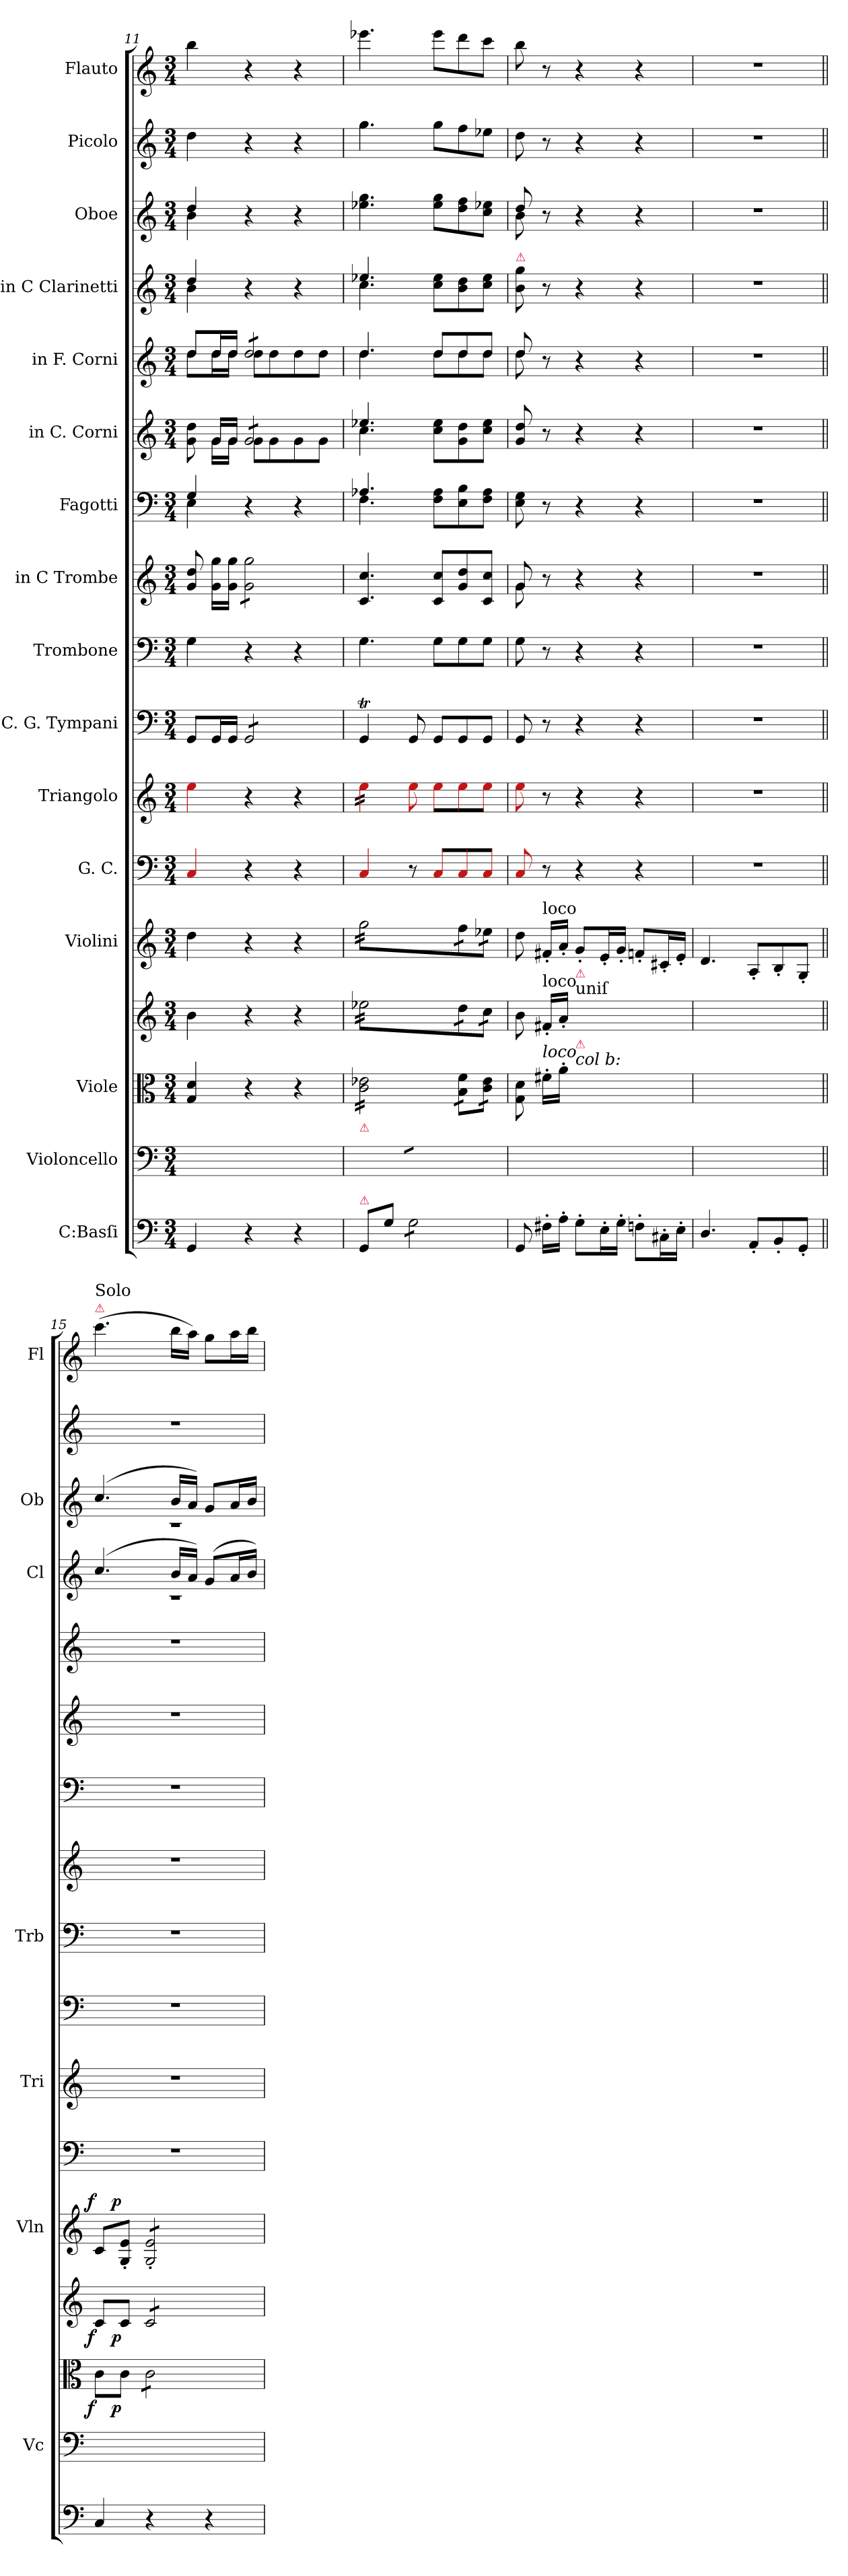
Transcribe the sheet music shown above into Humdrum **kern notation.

**kern	**kern	**kern	**dynam	**kern	**dynam	**kern	**dynam	**kern	**kern	**kern	**kern	**kern	**kern	**kern	**kern	**kern	**kern	**kern	**kern
*part17	*part16	*part15	*part15	*part14	*part14	*part13	*part13	*part12	*part11	*part10	*part9	*part8	*part7	*part6	*part5	*part4	*part3	*part2	*part1
*staff17	*staff16	*staff15	*staff15	*staff14	*staff14	*staff13	*staff13	*staff12	*staff11	*staff10	*staff9	*staff8	*staff7	*staff6	*staff5	*staff4	*staff3	*staff2	*staff1
*I"C:Basſi	*I"Violoncello	*I"Viole	*	*	*	*I"Violini	*	*I"G. C.	*I"Triangolo	*I"C. G. Tympani	*I"Trombone	*I"in C Trombe	*I"Fagotti	*I"in C. Corni	*I"in F. Corni	*I"in C Clarinetti	*I"Oboe	*I"Picolo	*I"Flauto
*	*I'Vc	*	*	*	*	*I'Vln	*	*	*I'Tri	*	*I'Trb	*	*	*	*	*I'Cl	*I'Ob	*	*I'Fl
*clefF4	*clefF4	*clefC3	*	*clefG2	*	*clefG2	*	*clefF4	*clefG2	*clefF4	*clefF4	*clefG2	*clefF4	*clefG2	*clefG2	*clefG2	*clefG2	*clefG2	*clefG2
*	*	*	*	*	*	*	*	*	*	*	*	*	*	*	*ITrd4c7	*	*	*	*
*k[]	*k[]	*k[]	*	*k[]	*	*k[]	*	*k[]	*k[]	*k[]	*k[]	*k[]	*k[]	*k[]	*k[b-]	*k[]	*k[]	*k[]	*k[]
*M3/4	*M3/4	*M3/4	*	*M3/4	*	*M3/4	*	*M3/4	*M3/4	*M3/4	*M3/4	*M3/4	*M3/4	*M3/4	*M3/4	*M3/4	*M3/4	*M3/4	*M3/4
=11	=11	=11	=11	=11	=11	=11	=11	=11	=11	=11	=11	=11	=11	=11	=11	=11	=11	=11	=11
*	*	*	*	*	*	*	*	*	*	*	*	*	*^	*^	*^	*^	*^	*	*
4GG/	4GG/yy	4G/ 4d/	.	4b\	.	4dd\	.	4Ra/	4Ree\	8GG/L	4G\	8g/ 8dd/	4G/	4E\	8g\ 8dd\	8ryy	8g/L	8g\L	4dd/	4b\	4dd/	4b\	4dd\	4bb\
.	.	.	.	.	.	.	.	.	.	16GG/L	.	16g\ 16gg\LL	.	.	16g/LL	16g\LL	16g/L	16g\L	.	.	.	.	.	.
.	.	.	.	.	.	.	.	.	.	16GG/JJ	.	16g\ 16gg\JJ	.	.	16g/JJ	16g\JJ	16g/JJ	16g\JJ	.	.	.	.	.	.
*	*	*	*	*	*	*	*	*	*	*tremolo	*	*	*	*	*	*	*	*	*	*	*	*	*	*
*	*	*	*	*	*	*	*	*	*	*	*	*tremolo	*	*	*	*	*	*	*	*	*	*	*	*
*	*	*	*	*	*	*	*	*	*	*	*	*	*	*	*tremolo	*	*	*	*	*	*	*	*	*
*	*	*	*	*	*	*	*	*	*	*	*	*	*	*	*	*	*tremolo	*	*	*	*	*	*	*
4r	4ryy	4r	.	4r	.	4r	.	4r	4r	8GG/L	4r	8g\ 8gg\L	4r	4ryy	8g/L	8g\L	8g/L	8g\L	4r	4ryy	4r	4ryy	4r	4r
.	.	.	.	.	.	.	.	.	.	8GG/	.	8g\ 8gg\	.	.	8g/	8g\	8g/	8g\	.	.	.	.	.	.
4r	4ryy	4r	.	4r	.	4r	.	4r	4r	8GG/	4r	8g\ 8gg\	4r	4ryy	8g/	8g\	8g/	8g\	4r	4ryy	4r	4ryy	4r	4r
.	.	.	.	.	.	.	.	.	.	8GG/J	.	8g\ 8gg\J	.	.	8g/J	8g\J	8g/J	8g\J	.	.	.	.	.	.
*	*	*	*	*	*	*	*	*	*	*	*	*	*	*	*	*	*Xtremolo	*	*	*	*	*	*	*
*	*	*	*	*	*	*	*	*	*	*	*	*	*	*	*Xtremolo	*	*	*	*	*	*	*	*	*
*	*	*	*	*	*	*	*	*	*	*	*	*Xtremolo	*	*	*	*	*	*	*	*	*	*	*	*
*	*	*	*	*	*	*	*	*	*	*Xtremolo	*	*	*	*	*	*	*	*	*	*	*	*	*	*
=12	=12	=12	=12	=12	=12	=12	=12	=12	=12	=12	=12	=12	=12	=12	=12	=12	=12	=12	=12	=12	=12	=12	=12	=12
!	!LO:TX:a:color=crimson:t=⚠	!	!	!	!	!	!	!	!	!	!	!	!	!	!	!	!	!	!	!	!	!	!	!
!LO:TX:a:color=crimson:t=⚠	!	!	!	!	!	!	!	!	!	!	!	!	!	!	!	!	!	!	!	!	!	!	!	!
*	*	*	*	*	*	*	*	*	*	*	*	*	*	*	*	*	*	*	*	*	*v	*v	*	*
*	*	*tremolo	*	*	*	*	*	*	*	*	*	*	*	*	*	*	*	*	*	*	*	*	*
*	*	*	*	*tremolo	*	*	*	*	*	*	*	*	*	*	*	*	*	*	*	*	*	*	*
*	*	*	*	*	*	*tremolo	*	*	*	*	*	*	*	*	*	*	*	*	*	*	*	*	*
*	*	*	*	*	*	*	*	*	*tremolo	*	*	*	*	*	*	*	*	*	*	*	*	*	*
8GG/L	8GG/Lyy	16c\ 16e-X\LL	.	16ee-X\LL	.	16gg\LL	.	4Ra/	16Ree\LL	4GGT/	4.G\	4.c/ 4.cc/	4.A-X/	4.F\	4.ee-X/	4.cc\	4.g/	4.g\	4.ee-X/	4.cc\	4.ee-X\ 4.gg\	4.gg\	4.eee-X\
.	.	16c\ 16e-X\	.	16ee-X\	.	16gg\	.	.	16Ree\	.	.	.	.	.	.	.	.	.	.	.	.	.	.
8G\J	8G\Jyy	16c\ 16e-X\	.	16ee-X\	.	16gg\	.	.	16Ree\	.	.	.	.	.	.	.	.	.	.	.	.	.	.
.	.	16c\ 16e-X\	.	16ee-X\JJ	.	16gg\JJ	.	.	16Ree\JJ	.	.	.	.	.	.	.	.	.	.	.	.	.	.
*	*	*	*	*	*	*	*	*	*Xtremolo	*	*	*	*	*	*	*	*	*	*	*	*	*	*
*tremolo	*	*	*	*	*	*	*	*	*	*	*	*	*	*	*	*	*	*	*	*	*	*	*
*	*tremolo	*	*	*	*	*	*	*	*	*	*	*	*	*	*	*	*	*	*	*	*	*	*
8G\L	8G\yyL	16c\ 16e-X\	.	16ee-\LL	.	16gg\LL	.	8r	8Ree\	8GG/	.	.	.	.	.	.	.	.	.	.	.	.	.
.	.	16c\ 16e-X\	.	16ee-\	.	16gg\	.	.	.	.	.	.	.	.	.	.	.	.	.	.	.	.	.
8G\	8G\yy	16c\ 16e-X\	.	16ee-\	.	16gg\	.	8Ra/L	8Ree\L	8GG/L	8G\L	8c/ 8cc/L	8F\ 8A-\L	8ryy	8cc\ 8ee-\L	8ryy	8g/L	8g\L	8cc\ 8ee-\L	8ryy	8ee-\ 8gg\L	8gg\L	8eee-\L
.	.	16c\ 16e-X\JJ	.	16ee-\JJ	.	16gg\JJ	.	.	.	.	.	.	.	.	.	.	.	.	.	.	.	.	.
8G\	8G\yy	16B\ 16f\LL	.	16dd\	.	16ff\	.	8Ra/	8Ree\	8GG/	8G\	8g/ 8dd/	8E\ 8B\	4ryy	8g\ 8dd\	4ryy	8g/	8g\	8b\ 8dd\	4ryy	8dd\ 8ff\	8ff\	8ddd\
.	.	16B\ 16f\	.	16dd\	.	16ff\	.	.	.	.	.	.	.	.	.	.	.	.	.	.	.	.	.
8G\J	8G\yyJ	16c\ 16e-\	.	16cc\	.	16ee-X\	.	8Ra/J	8Ree\J	8GG/J	8G\J	8c/ 8cc/J	8F\ 8A-\J	.	8cc\ 8ee-\J	.	8g/J	8g\J	8cc\ 8ee-\J	.	8cc\ 8ee-X\J	8ee-X\J	8ccc\J
*	*Xtremolo	*	*	*	*	*	*	*	*	*	*	*	*	*	*	*	*	*	*	*	*	*	*
*Xtremolo	*	*	*	*	*	*	*	*	*	*	*	*	*	*	*	*	*	*	*	*	*	*	*
.	.	16c\ 16e-\JJ	.	16cc\JJ	.	16ee-X\JJ	.	.	.	.	.	.	.	.	.	.	.	.	.	.	.	.	.
*	*	*	*	*	*	*Xtremolo	*	*	*	*	*	*	*	*	*	*	*	*	*	*	*	*	*
*	*	*	*	*Xtremolo	*	*	*	*	*	*	*	*	*	*	*	*	*	*	*	*	*	*	*
*	*	*Xtremolo	*	*	*	*	*	*	*	*	*	*	*	*	*	*	*	*	*	*	*	*	*
*	*	*	*	*	*	*	*	*	*	*	*	*	*v	*v	*	*	*	*	*v	*v	*	*	*
*	*	*	*	*	*	*	*	*	*	*	*	*	*	*v	*v	*	*	*	*	*	*
=13	=13	=13	=13	=13	=13	=13	=13	=13	=13	=13	=13	=13	=13	=13	=13	=13	=13	=13	=13	=13
*	*	*	*	*	*	*	*	*	*	*	*	*^	*	*	*	*	*	*^	*	*
!	!	!	!	!	!	!	!	!	!	!	!	!	!	!	!	!	!	!LO:TX:a:color=crimson:t=⚠	!	!	!	!
8GG/	8GG/yy	8G\ 8d\	.	8b\	.	8dd\	.	8Ra/	8Ree\	8GG/	8G\	8g/	8g\	8E\ 8G\	8g/ 8dd/	8g/	8g\	8b\ 8gg\	8dd/	8b\	8dd\	8bb\
!	!	!	!	!	!	!LO:TX:a:t=loco	!	!	!	!	!	!	!	!	!	!	!	!	!	!	!	!
!	!	!	!	!LO:TX:a:t=loco	!	!	!	!	!	!	!	!	!	!	!	!	!	!	!	!	!	!
!	!	!LO:TX:a:i:t=loco	!	!	!	!	!	!	!	!	!	!	!	!	!	!	!	!	!	!	!	!
16F#X'\LL	16F#X'\LLyy	16f#X'\LL	.	16f#X'/LL	.	16f#X'/LL	.	8r	8r	8r	8r	8r	8ryy	8r	8r	8r	8ryy	8r	8r	8ryy	8r	8r
16A'\JJ	16A'\JJyy	16a'\JJ	.	16a'/JJ	.	16a'/JJ	.	.	.	.	.	.	.	.	.	.	.	.	.	.	.	.
!	!	!	!	!LO:TX:a:t=uniſ	!	!	!	!	!	!	!	!	!	!	!	!	!	!	!	!	!	!
!	!	!	!	!LO:TX:a:color=crimson:t=⚠	!	!	!	!	!	!	!	!	!	!	!	!	!	!	!	!	!	!
!	!	!LO:TX:a:i:t=col b&colon;	!	!	!	!	!	!	!	!	!	!	!	!	!	!	!	!	!	!	!	!
!	!	!LO:TX:a:color=crimson:t=⚠	!	!	!	!	!	!	!	!	!	!	!	!	!	!	!	!	!	!	!	!
8G'\L	8G'\Lyy	8g'\Lyy	.	8g'/Lyy	.	8g'/L	.	4r	4r	4r	4r	4r	4ryy	4r	4r	4r	4ryy	4r	4r	4ryy	4r	4r
16E'\L	16E'\Lyy	16e'\Lyy	.	16e'/Lyy	.	16e'/L	.	.	.	.	.	.	.	.	.	.	.	.	.	.	.	.
16G'\JJ	16G'\JJyy	16g'\JJyy	.	16g'/JJyy	.	16g'/JJ	.	.	.	.	.	.	.	.	.	.	.	.	.	.	.	.
8Fn'\L	8Fn'\Lyy	8fn'\Lyy	.	8fn'/Lyy	.	8fn'/L	.	4r	4r	4r	4r	4r	4ryy	4r	4r	4r	4ryy	4r	4r	4ryy	4r	4r
16C#X'\L	16C#X'\Lyy	16c#X'\Lyy	.	16c#X'/Lyy	.	16c#X'/L	.	.	.	.	.	.	.	.	.	.	.	.	.	.	.	.
16E'\JJ	16E'\JJyy	16e'\JJyy	.	16e'/JJyy	.	16e'/JJ	.	.	.	.	.	.	.	.	.	.	.	.	.	.	.	.
*	*	*	*	*	*	*	*	*	*	*	*	*v	*v	*	*	*v	*v	*	*v	*v	*	*
=14	=14	=14	=14	=14	=14	=14	=14	=14	=14	=14	=14	=14	=14	=14	=14	=14	=14	=14	=14
4.D/	4.D/yy	4.d\yy	.	4.d/yy	.	4.d/	.	2.r	2.r	2.r	2.r	2.r	2.r	2.r	2.r	2.r	2.r	2.r	2.r
8AA'/L	8AA'/Lyy	8A'/Lyy	.	8A'/Lyy	.	8A'/L	.	.	.	.	.	.	.	.	.	.	.	.	.
8BB'/	8BB'/yy	8B'/yy	.	8B'/yy	.	8B'/	.	.	.	.	.	.	.	.	.	.	.	.	.
8GG'/J	8GG'/Jyy	8G'/Jyy	.	8G'/Jyy	.	8G'/J	.	.	.	.	.	.	.	.	.	.	.	.	.
=15||	=15||	=15||	=15||	=15||	=15||	=15||	=15||	=15||	=15||	=15||	=15||	=15||	=15||	=15||	=15||	=15||	=15||	=15||	=15||
*	*	*	*	*	*	*	*	*	*	*	*	*	*	*	*	*^	*^	*	*
!	!	!	!	!	!	!	!	!	!	!	!	!	!	!	!	!	!	!	!	!	!LO:TX:a:color=crimson:t=⚠
!	!	!	!	!	!	!	!	!	!	!	!	!	!	!	!	!	!	!	!	!	!LO:TX:a:t=Solo
!	!	!	!LO:DY:rj	!	!LO:DY:rj	!	!LO:DY:a:rj	!	!	!	!	!	!	!	!	!	!	!	!	!	!
4C/	4C/yy	8c\L	f	8c/L	f	8c/L	f	2.r	2.r	2.r	2.r	2.r	2.r	2.r	2.r	(4.cc/	2.r	(4.cc/	2.r	2.r	(4.ccc\
!	!	!	!LO:DY:rj	!	!LO:DY:rj	!	!LO:DY:a:rj	!	!	!	!	!	!	!	!	!	!	!	!	!	!
.	.	8c\J	p	8c/J	p	8G'/ 8e'/J	p	.	.	.	.	.	.	.	.	.	.	.	.	.	.
!	!	!	!	!	!	!LO:TX:a:t=....	!	!	!	!	!	!	!	!	!	!	!	!	!	!	!
*	*	*tremolo	*	*	*	*	*	*	*	*	*	*	*	*	*	*	*	*	*	*	*
*	*	*	*	*tremolo	*	*	*	*	*	*	*	*	*	*	*	*	*	*	*	*	*
*	*	*	*	*	*	*tremolo	*	*	*	*	*	*	*	*	*	*	*	*	*	*	*
4r	4ryy	8c\L	.	8c/L	.	8G'/ 8e'/L	.	.	.	.	.	.	.	.	.	.	.	.	.	.	.
.	.	8c\	.	8c/	.	8G'/ 8e'/	.	.	.	.	.	.	.	.	.	16b/LL	.	16b/LL	.	.	16bb\LL
.	.	.	.	.	.	.	.	.	.	.	.	.	.	.	.	16a/JJ)	.	16a/JJ)	.	.	16aa\JJ)
4r	4ryy	8c\	.	8c/	.	8G'/ 8e'/	.	.	.	.	.	.	.	.	.	(8g/L	.	8g/L	.	.	8gg\L
.	.	8c\J	.	8c/J	.	8G'/ 8e'/J	.	.	.	.	.	.	.	.	.	16a/L	.	16a/L	.	.	16aa\L
*	*	*	*	*	*	*Xtremolo	*	*	*	*	*	*	*	*	*	*	*	*	*	*	*
*	*	*	*	*Xtremolo	*	*	*	*	*	*	*	*	*	*	*	*	*	*	*	*	*
*	*	*Xtremolo	*	*	*	*	*	*	*	*	*	*	*	*	*	*	*	*	*	*	*
.	.	.	.	.	.	.	.	.	.	.	.	.	.	.	.	16b/JJ)	.	16b/JJ	.	.	16bb\JJ
*	*	*	*	*	*	*	*	*	*	*	*	*	*	*	*	*v	*v	*	*	*	*
*	*	*	*	*	*	*	*	*	*	*	*	*	*	*	*	*	*v	*v	*	*
=	=	=	=	=	=	=	=	=	=	=	=	=	=	=	=	=	=	=	=
*-	*-	*-	*-	*-	*-	*-	*-	*-	*-	*-	*-	*-	*-	*-	*-	*-	*-	*-	*-
